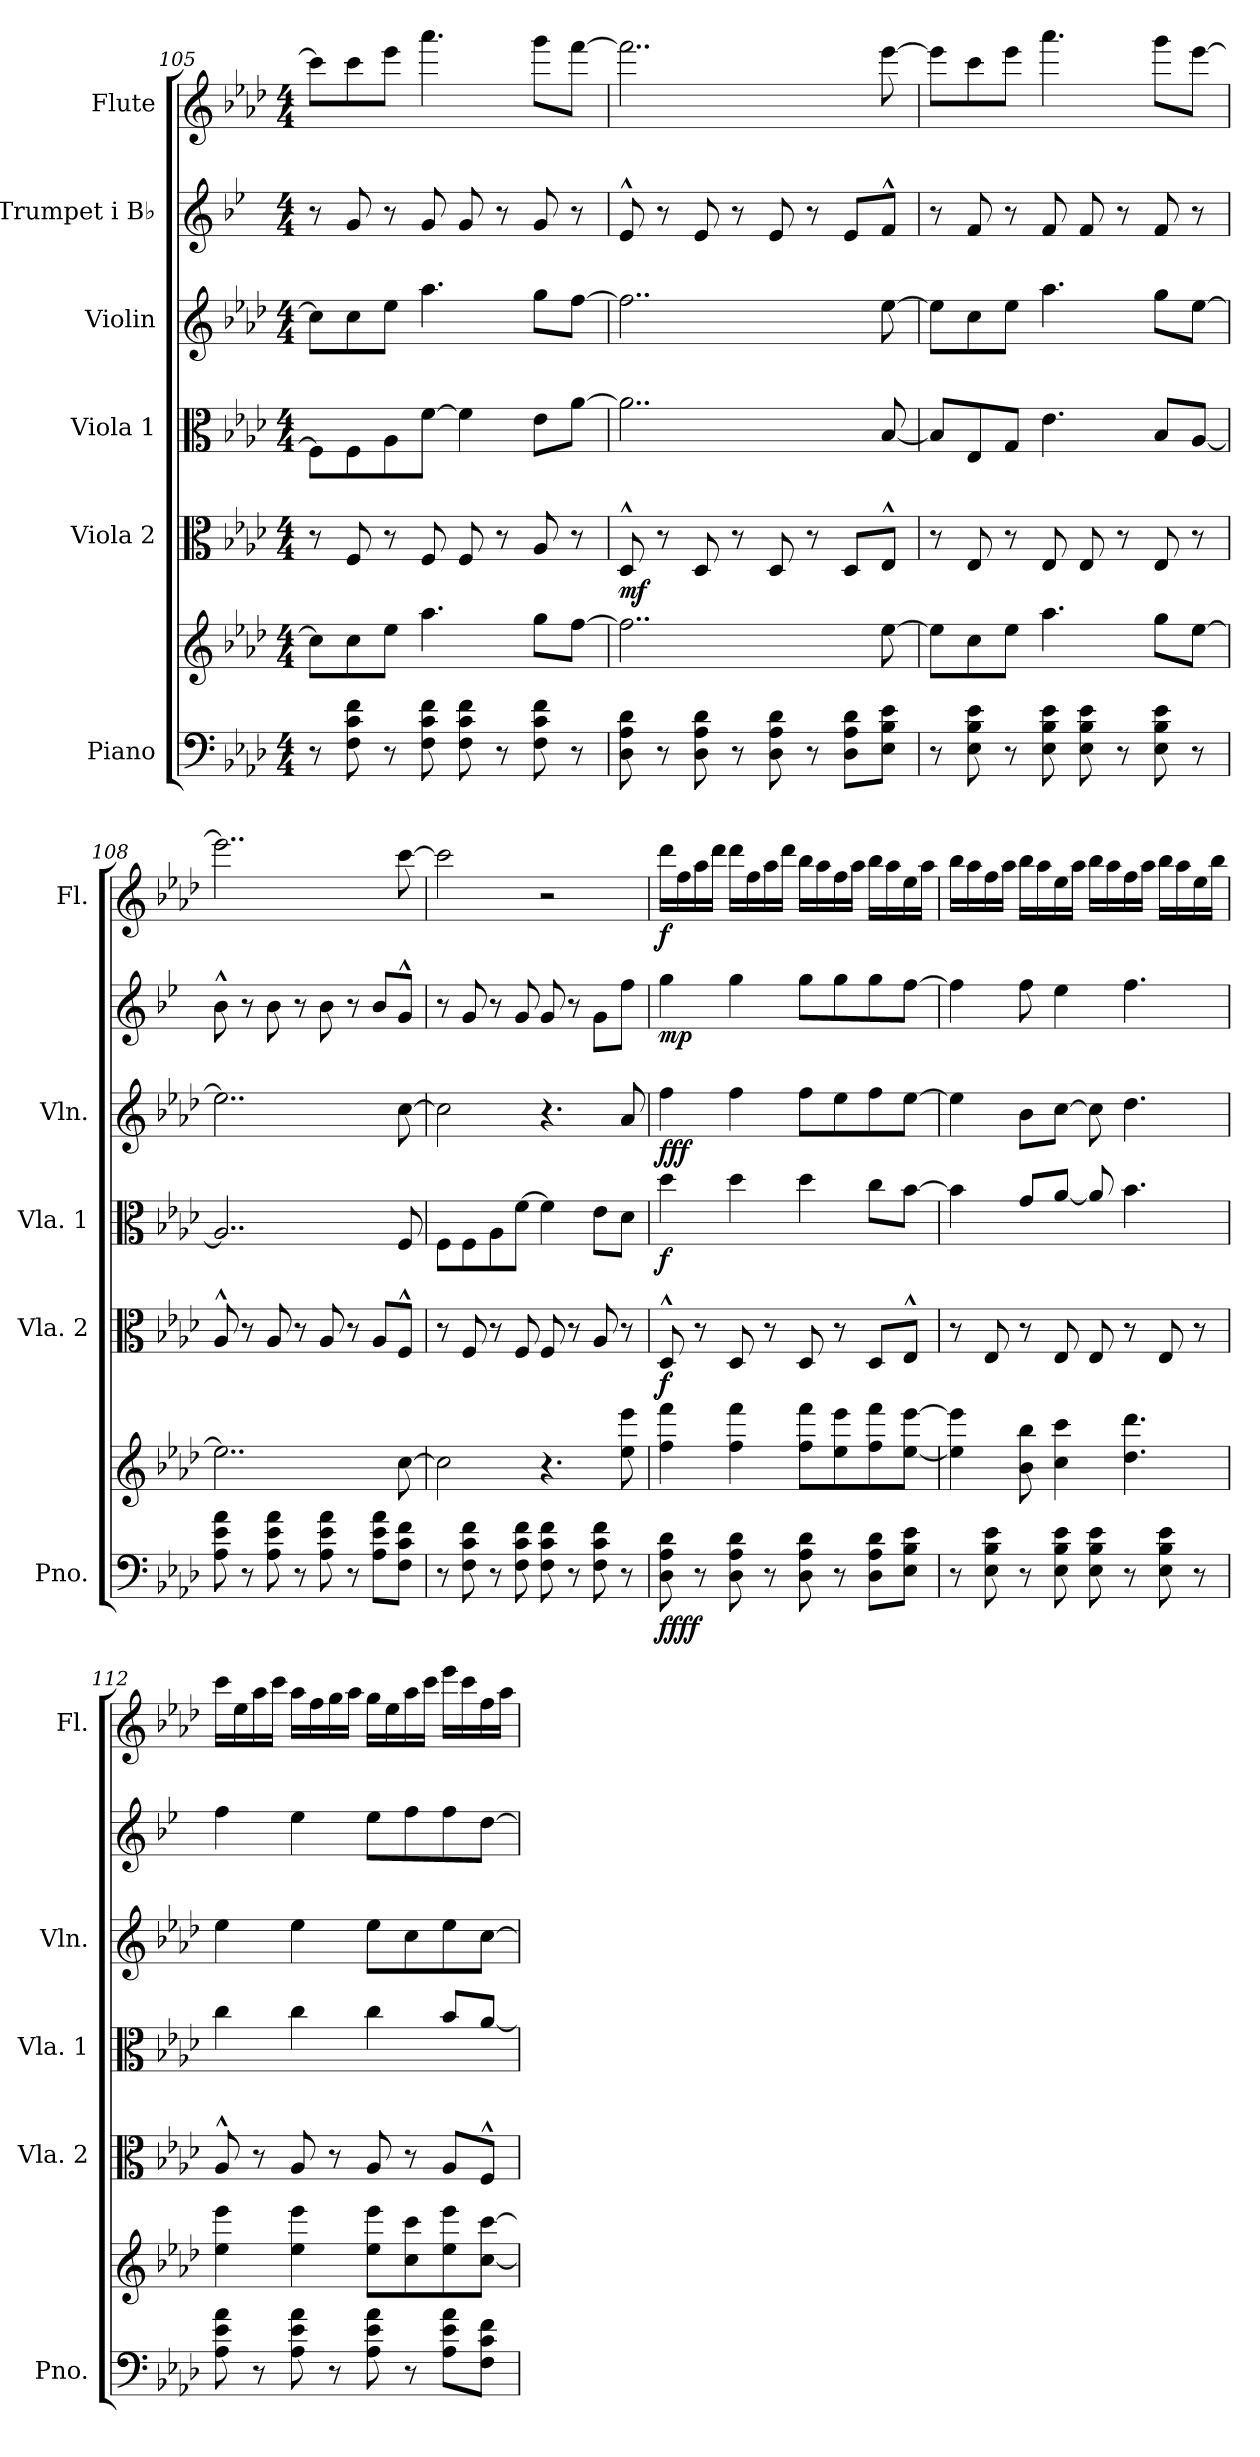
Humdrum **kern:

**kern	**kern	**dynam	**kern	**dynam	**kern	**dynam	**kern	**dynam	**kern	**dynam	**kern	**dynam
*part6	*part6	*part6	*part5	*part5	*part4	*part4	*part3	*part3	*part2	*part2	*part1	*part1
*staff7	*staff6	*staff6/7	*staff5	*staff5	*staff4	*staff4	*staff3	*staff3	*staff2	*staff2	*staff1	*staff1
*I"Piano	*	*	*I"Viola 2	*	*I"Viola 1	*	*I"Violin	*	*I"Trumpet i B♭	*	*I"Flute	*
*I'Pno.	*	*	*I'Vla. 2	*	*I'Vla. 1	*	*I'Vln.	*	*	*	*I'Fl.	*
*clefF4	*clefG2	*	*clefC3	*	*clefC3	*	*clefG2	*	*clefG2	*	*clefG2	*
*	*	*	*	*	*	*	*	*	*ITrd1c2	*	*	*
*k[b-e-a-d-]	*k[b-e-a-d-]	*	*k[b-e-a-d-]	*	*k[b-e-a-d-]	*	*k[b-e-a-d-]	*	*k[b-e-a-d-]	*	*k[b-e-a-d-]	*
*M4/4	*M4/4	*	*M4/4	*	*M4/4	*	*M4/4	*	*M4/4	*	*M4/4	*
=105	=105	=105	=105	=105	=105	=105	=105	=105	=105	=105	=105	=105
8r	8cc\L]	.	8r	.	8F\L]	.	8cc\L]	.	8r	.	8ccc\L]	.
8F\ 8c\ 8f\	8cc\	.	8F/	.	8F\	.	8cc\	.	8f/	.	8ccc\	.
8r	8ee-\J	.	8r	.	8A-\	.	8ee-\J	.	8r	.	8eee-\J	.
8F\ 8c\ 8f\	4.aa-\	.	8F/	.	[8f\J	.	4.aa-\	.	8f/	.	4.aaa-\	.
8F\ 8c\ 8f\	.	.	8F/	.	4f\]	.	.	.	8f/	.	.	.
8r	.	.	8r	.	.	.	.	.	8r	.	.	.
8F\ 8c\ 8f\	8gg\L	.	8A-/	.	8e-\L	.	8gg\L	.	8f/	.	8ggg\L	.
8r	[8ff\J	.	8r	.	[8a-\J	.	[8ff\J	.	8r	.	[8fff\J	.
=106	=106	=106	=106	=106	=106	=106	=106	=106	=106	=106	=106	=106
!	!	!	!	!LO:DY:b	!	!	!	!	!	!	!	!
8D-\ 8A-\ 8d-\	2..ff\]	.	8D-^^/	mf	2..a-\]	.	2..ff\]	.	8d-^^/	.	2..fff\]	.
8r	.	.	8r	.	.	.	.	.	8r	.	.	.
8D-\ 8A-\ 8d-\	.	.	8D-/	.	.	.	.	.	8d-/	.	.	.
8r	.	.	8r	.	.	.	.	.	8r	.	.	.
8D-\ 8A-\ 8d-\	.	.	8D-/	.	.	.	.	.	8d-/	.	.	.
8r	.	.	8r	.	.	.	.	.	8r	.	.	.
8D-\ 8A-\ 8d-\L	.	.	8D-/L	.	.	.	.	.	8d-/L	.	.	.
8E-\ 8B-\ 8e-\J	[8ee-\	.	8E-^^/J	.	[8B-/	.	[8ee-\	.	8e-^^/J	.	[8eee-\	.
!!LO:PB:g=z
=107	=107	=107	=107	=107	=107	=107	=107	=107	=107	=107	=107	=107
8r	8ee-\L]	.	8r	.	8B-/L]	.	8ee-\L]	.	8r	.	8eee-\L]	.
8E-\ 8B-\ 8e-\	8cc\	.	8E-/	.	8E-/	.	8cc\	.	8e-/	.	8ccc\	.
8r	8ee-\J	.	8r	.	8G/J	.	8ee-\J	.	8r	.	8eee-\J	.
8E-\ 8B-\ 8e-\	4.aa-\	.	8E-/	.	4.e-\	.	4.aa-\	.	8e-/	.	4.aaa-\	.
8E-\ 8B-\ 8e-\	.	.	8E-/	.	.	.	.	.	8e-/	.	.	.
8r	.	.	8r	.	.	.	.	.	8r	.	.	.
8E-\ 8B-\ 8e-\	8gg\L	.	8E-/	.	8B-/L	.	8gg\L	.	8e-/	.	8ggg\L	.
8r	[8ee-\J	.	8r	.	[8A-/J	.	[8ee-\J	.	8r	.	[8eee-\J	.
=108	=108	=108	=108	=108	=108	=108	=108	=108	=108	=108	=108	=108
8A-\ 8e-\ 8a-\	2..ee-\]	.	8A-^^/	.	2..A-/]	.	2..ee-\]	.	8a-^^\	.	2..eee-\]	.
8r	.	.	8r	.	.	.	.	.	8r	.	.	.
8A-\ 8e-\ 8a-\	.	.	8A-/	.	.	.	.	.	8a-\	.	.	.
8r	.	.	8r	.	.	.	.	.	8r	.	.	.
8A-\ 8e-\ 8a-\	.	.	8A-/	.	.	.	.	.	8a-\	.	.	.
8r	.	.	8r	.	.	.	.	.	8r	.	.	.
8A-\ 8e-\ 8a-\L	.	.	8A-/L	.	.	.	.	.	8a-/L	.	.	.
8F\ 8c\ 8f\J	[8cc\	.	8F^^/J	.	8F/	.	[8cc\	.	8f^^/J	.	[8ccc\	.
=109	=109	=109	=109	=109	=109	=109	=109	=109	=109	=109	=109	=109
8r	2cc\]	.	8r	.	8F\L	.	2cc\]	.	8r	.	2ccc\]	.
8F\ 8c\ 8f\	.	.	8F/	.	8F\	.	.	.	8f/	.	.	.
8r	.	.	8r	.	8A-\	.	.	.	8r	.	.	.
8F\ 8c\ 8f\	.	.	8F/	.	[8f\J	.	.	.	8f/	.	.	.
8F\ 8c\ 8f\	4.r	.	8F/	.	4f\]	.	4.r	.	8f/	.	2r	.
8r	.	.	8r	.	.	.	.	.	8r	.	.	.
8F\ 8c\ 8f\	.	.	8A-/	.	8e-\L	.	.	.	8f\L	.	.	.
8r	8ee-\ 8eee-\	.	8r	.	8d-\J	.	8a-/	.	8ee-\J	.	.	.
=110	=110	=110	=110	=110	=110	=110	=110	=110	=110	=110	=110	=110
!	!	!LO:DY:b=2	!	!LO:DY:b	!	!LO:DY:b	!	!LO:DY:b	!	!LO:DY:b	!	!LO:DY:b
8D-\ 8A-\ 8d-\	4ff\ 4fff\	ffff	8D-^^/	f	4dd-\	f	4ff\	fff	4ff\	mp	16ddd-\LL	f
.	.	.	.	.	.	.	.	.	.	.	16ff\	.
8r	.	.	8r	.	.	.	.	.	.	.	16aa-\	.
.	.	.	.	.	.	.	.	.	.	.	16ddd-\JJ	.
8D-\ 8A-\ 8d-\	4ff\ 4fff\	.	8D-/	.	4dd-\	.	4ff\	.	4ff\	.	16ddd-\LL	.
.	.	.	.	.	.	.	.	.	.	.	16ff\	.
8r	.	.	8r	.	.	.	.	.	.	.	16aa-\	.
.	.	.	.	.	.	.	.	.	.	.	16ddd-\JJ	.
8D-\ 8A-\ 8d-\	8ff\ 8fff\L	.	8D-/	.	4dd-\	.	8ff\L	.	8ff\L	.	16bb-\LL	.
.	.	.	.	.	.	.	.	.	.	.	16aa-\	.
8r	8ee-\ 8eee-\	.	8r	.	.	.	8ee-\	.	8ff\	.	16ff\	.
.	.	.	.	.	.	.	.	.	.	.	16aa-\JJ	.
8D-\ 8A-\ 8d-\L	8ff\ 8fff\	.	8D-/L	.	8cc\L	.	8ff\	.	8ff\	.	16bb-\LL	.
.	.	.	.	.	.	.	.	.	.	.	16aa-\	.
8E-\ 8B-\ 8e-\J	[8ee-\ [8eee-\J	.	8E-^^/J	.	[8b-\J	.	[8ee-\J	.	[8ee-\J	.	16ee-\	.
.	.	.	.	.	.	.	.	.	.	.	16aa-\JJ	.
!!LO:LB:g=z
=111	=111	=111	=111	=111	=111	=111	=111	=111	=111	=111	=111	=111
8r	4ee-\] 4eee-\]	.	8r	.	4b-\]	.	4ee-\]	.	4ee-\]	.	16bb-\LL	.
.	.	.	.	.	.	.	.	.	.	.	16aa-\	.
8E-\ 8B-\ 8e-\	.	.	8E-/	.	.	.	.	.	.	.	16ff\	.
.	.	.	.	.	.	.	.	.	.	.	16aa-\JJ	.
8r	8b-\ 8bb-\	.	8r	.	8g/L	.	8b-\L	.	8ee-\	.	16bb-\LL	.
.	.	.	.	.	.	.	.	.	.	.	16aa-\	.
8E-\ 8B-\ 8e-\	4cc\ 4ccc\	.	8E-/	.	[8a-/J	.	[8cc\J	.	4dd-\	.	16ee-\	.
.	.	.	.	.	.	.	.	.	.	.	16aa-\JJ	.
8E-\ 8B-\ 8e-\	.	.	8E-/	.	8a-/]	.	8cc\]	.	.	.	16bb-\LL	.
.	.	.	.	.	.	.	.	.	.	.	16aa-\	.
8r	4.dd-\ 4.ddd-\	.	8r	.	4.b-\	.	4.dd-\	.	4.ee-\	.	16ff\	.
.	.	.	.	.	.	.	.	.	.	.	16aa-\JJ	.
8E-\ 8B-\ 8e-\	.	.	8E-/	.	.	.	.	.	.	.	16bb-\LL	.
.	.	.	.	.	.	.	.	.	.	.	16aa-\	.
8r	.	.	8r	.	.	.	.	.	.	.	16ee-\	.
.	.	.	.	.	.	.	.	.	.	.	16bb-\JJ	.
=112	=112	=112	=112	=112	=112	=112	=112	=112	=112	=112	=112	=112
8A-\ 8e-\ 8a-\	4ee-\ 4eee-\	.	8A-^^/	.	4cc\	.	4ee-\	.	4ee-\	.	16ccc\LL	.
.	.	.	.	.	.	.	.	.	.	.	16ee-\	.
8r	.	.	8r	.	.	.	.	.	.	.	16aa-\	.
.	.	.	.	.	.	.	.	.	.	.	16ccc\JJ	.
8A-\ 8e-\ 8a-\	4ee-\ 4eee-\	.	8A-/	.	4cc\	.	4ee-\	.	4dd-\	.	16aa-\LL	.
.	.	.	.	.	.	.	.	.	.	.	16ff\	.
8r	.	.	8r	.	.	.	.	.	.	.	16gg\	.
.	.	.	.	.	.	.	.	.	.	.	16aa-\JJ	.
8A-\ 8e-\ 8a-\	8ee-\ 8eee-\L	.	8A-/	.	4cc\	.	8ee-\L	.	8dd-\L	.	16gg\LL	.
.	.	.	.	.	.	.	.	.	.	.	16ee-\	.
8r	8cc\ 8ccc\	.	8r	.	.	.	8cc\	.	8ee-\	.	16aa-\	.
.	.	.	.	.	.	.	.	.	.	.	16ccc\JJ	.
8A-\ 8e-\ 8a-\L	8ee-\ 8eee-\	.	8A-/L	.	8b-/L	.	8ee-\	.	8ee-\	.	16eee-\LL	.
.	.	.	.	.	.	.	.	.	.	.	16ccc\	.
8F\ 8c\ 8f\J	[8cc\ [8ccc\J	.	8F^^/J	.	[8a-/J	.	[8cc\J	.	[8cc\J	.	16ff\	.
.	.	.	.	.	.	.	.	.	.	.	16aa-\JJ	.
=	=	=	=	=	=	=	=	=	=	=	=	=
*-	*-	*-	*-	*-	*-	*-	*-	*-	*-	*-	*-	*-
